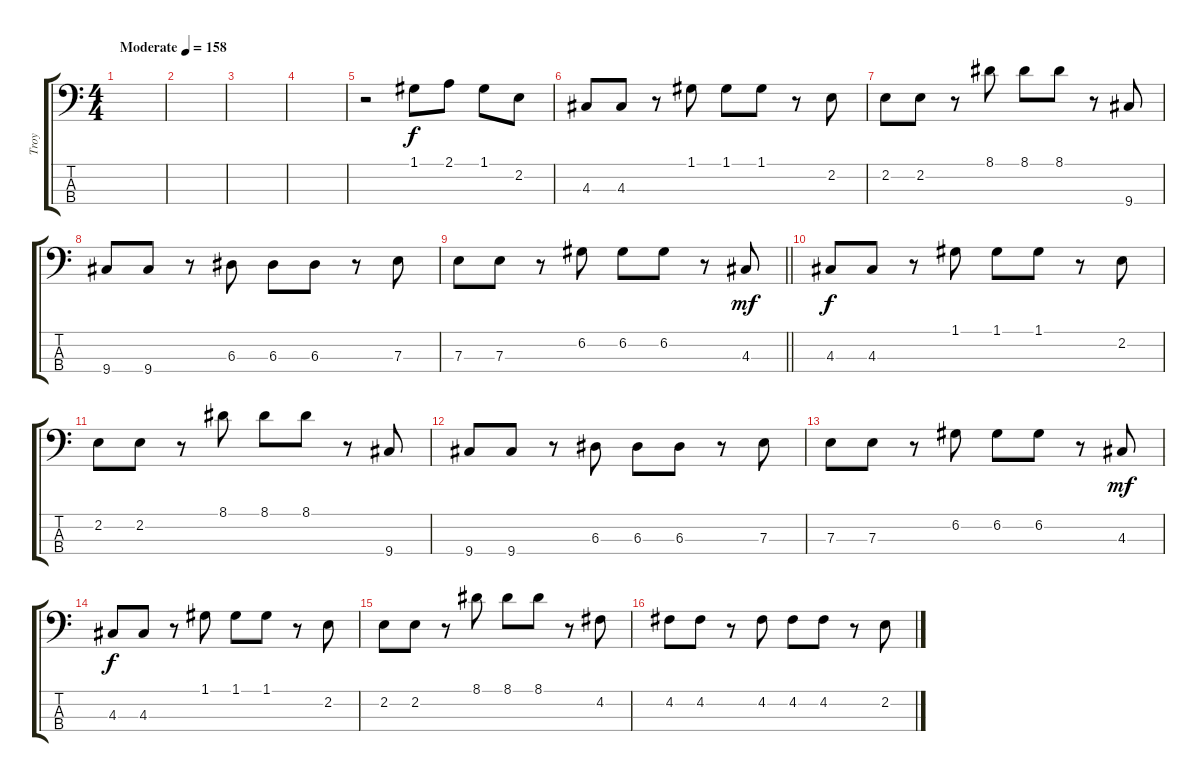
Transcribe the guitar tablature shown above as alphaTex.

\track ("Troy" "Troy") {instrument electricbassfinger}
\staff {score tabs}
\tuning (G2 D2 A1 E1) {hide}
\ts (4 4)
\tempo (158 "Moderate")
\clef f4
\ks c
|
|
|
|
r.2 1.1.8 2.1.8{dy f} 1.1.8 2.2.8 |
4.3.8 4.3.8 r.8 1.1.8 1.1.8 1.1.8 r.8 2.2.8 |
2.2.8 2.2.8 r.8 8.1.8 8.1.8 8.1.8 r.8 9.4.8 |
9.4.8 9.4.8 r.8 6.3.8 6.3.8 6.3.8 r.8 7.3.8 |
\barLineRight lightlight
7.3.8 7.3.8 r.8 6.2.8 6.2.8 6.2.8 r.8 4.3.8{dy mf} |
4.3.8{dy f} 4.3.8 r.8 1.1.8 1.1.8 1.1.8 r.8 2.2.8 |
2.2.8 2.2.8 r.8 8.1.8 8.1.8 8.1.8 r.8 9.4.8 |
9.4.8 9.4.8 r.8 6.3.8 6.3.8 6.3.8 r.8 7.3.8 |
7.3.8 7.3.8 r.8 6.2.8 6.2.8 6.2.8 r.8 4.3.8{dy mf} |
4.3.8{dy f} 4.3.8 r.8 1.1.8 1.1.8 1.1.8 r.8 2.2.8 |
2.2.8 2.2.8 r.8 8.1.8 8.1.8 8.1.8 r.8 4.2.8 |
4.2.8 4.2.8 r.8 4.2.8 4.2.8 4.2.8 r.8 2.2.8
